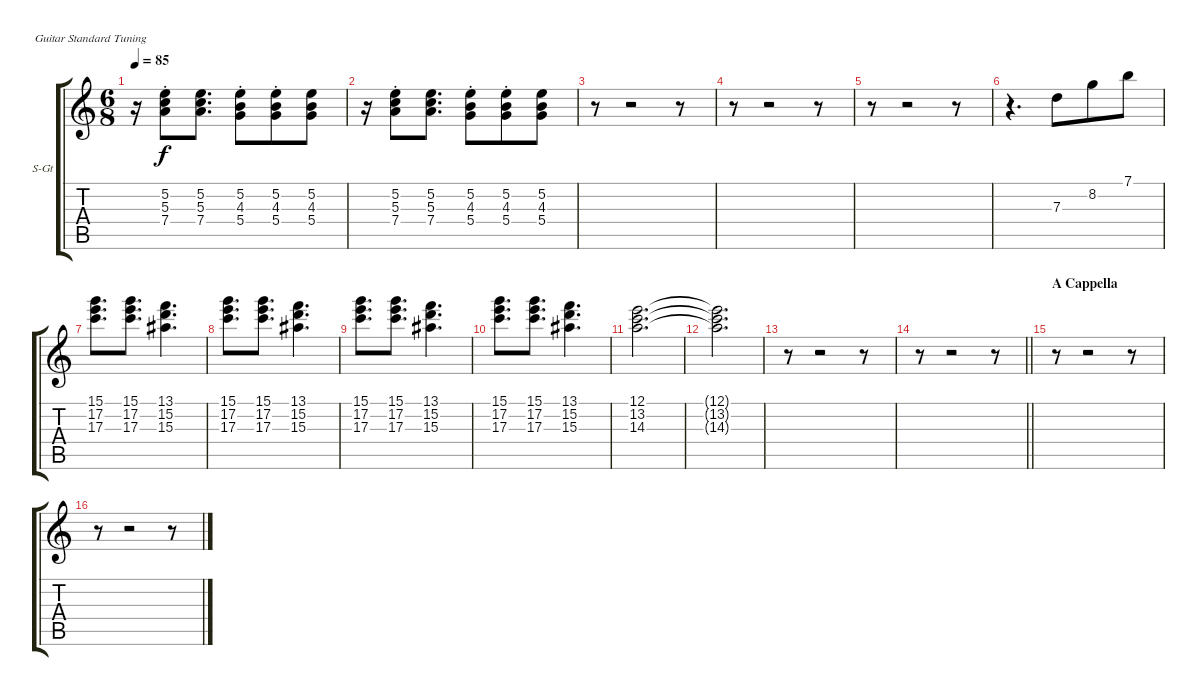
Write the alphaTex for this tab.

\bracketExtendMode groupsimilarinstruments
\firstSystemTrackNameOrientation horizontal
\otherSystemsTrackNameOrientation horizontal
\track ("Hammond Organ" "S-Gt") {instrument rockorgan}
\staff {score tabs}
\tuning (E4 B3 G3 D3 A2 E2)
\displaytranspose 12
\ts (6 8)
\tempo 85
\clef g2
\ks c
r.16{dy f} (5.2{st} 5.3{st} 7.4{st}).8 (5.2 5.3 7.4).8{d} (5.2{st} 4.3{st} 5.4{st}).8 (5.2{st} 4.3{st} 5.4{st}).8 (5.2 4.3 5.4).8 |
r.16 (5.2{st} 5.3{st} 7.4{st}).8 (5.2 5.3 7.4).8{d} (5.2{st} 4.3{st} 5.4{st}).8 (5.2{st} 4.3{st} 5.4{st}).8 (5.2 4.3 5.4).8 |
r.8 r.2 r.8 |
r.8 r.2 r.8 |
r.8 r.2 r.8 |
r.4{d} 7.3.8 8.2.8 7.1.8 |
(15.1 17.2 17.3).8{d} (15.1 17.2 17.3).8{d} (13.1 15.2 15.3).4{d} |
(15.1 17.2 17.3).8{d} (15.1 17.2 17.3).8{d} (13.1 15.2 15.3).4{d} |
(15.1 17.2 17.3).8{d} (15.1 17.2 17.3).8{d} (13.1 15.2 15.3).4{d} |
(15.1 17.2 17.3).8{d} (15.1 17.2 17.3).8{d} (13.1 15.2 15.3).4{d} |
(12.1 13.2 14.3).2{d} |
(12.1{t} 13.2{t} 14.3{t}).2{d} |
r.8 r.2 r.8 |
\barLineRight lightlight
r.8 r.2 r.8 |
\section ("" "A Cappella")
r.8 r.2 r.8 |
r.8 r.2 r.8
